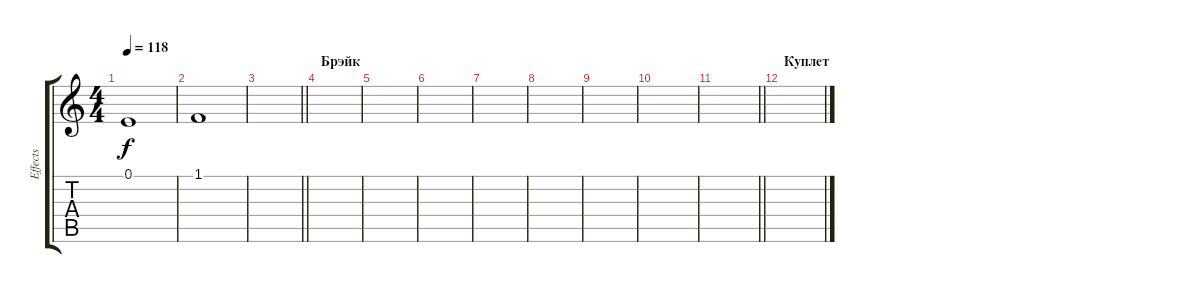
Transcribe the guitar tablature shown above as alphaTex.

\track ("Effects" "Effects") {instrument pad4choir}
\staff {score tabs}
\tuning (E4 B3 G3 D3 A2 E2) {hide}
\ts (4 4)
\tempo 118
\clef g2
\ks c
0.1.1{dy f} |
1.1.1 |
\barLineRight lightlight
|
\section ("" "Брэйк")
|
|
|
|
|
|
|
\barLineRight lightlight
|
\section ("" "Куплет")
